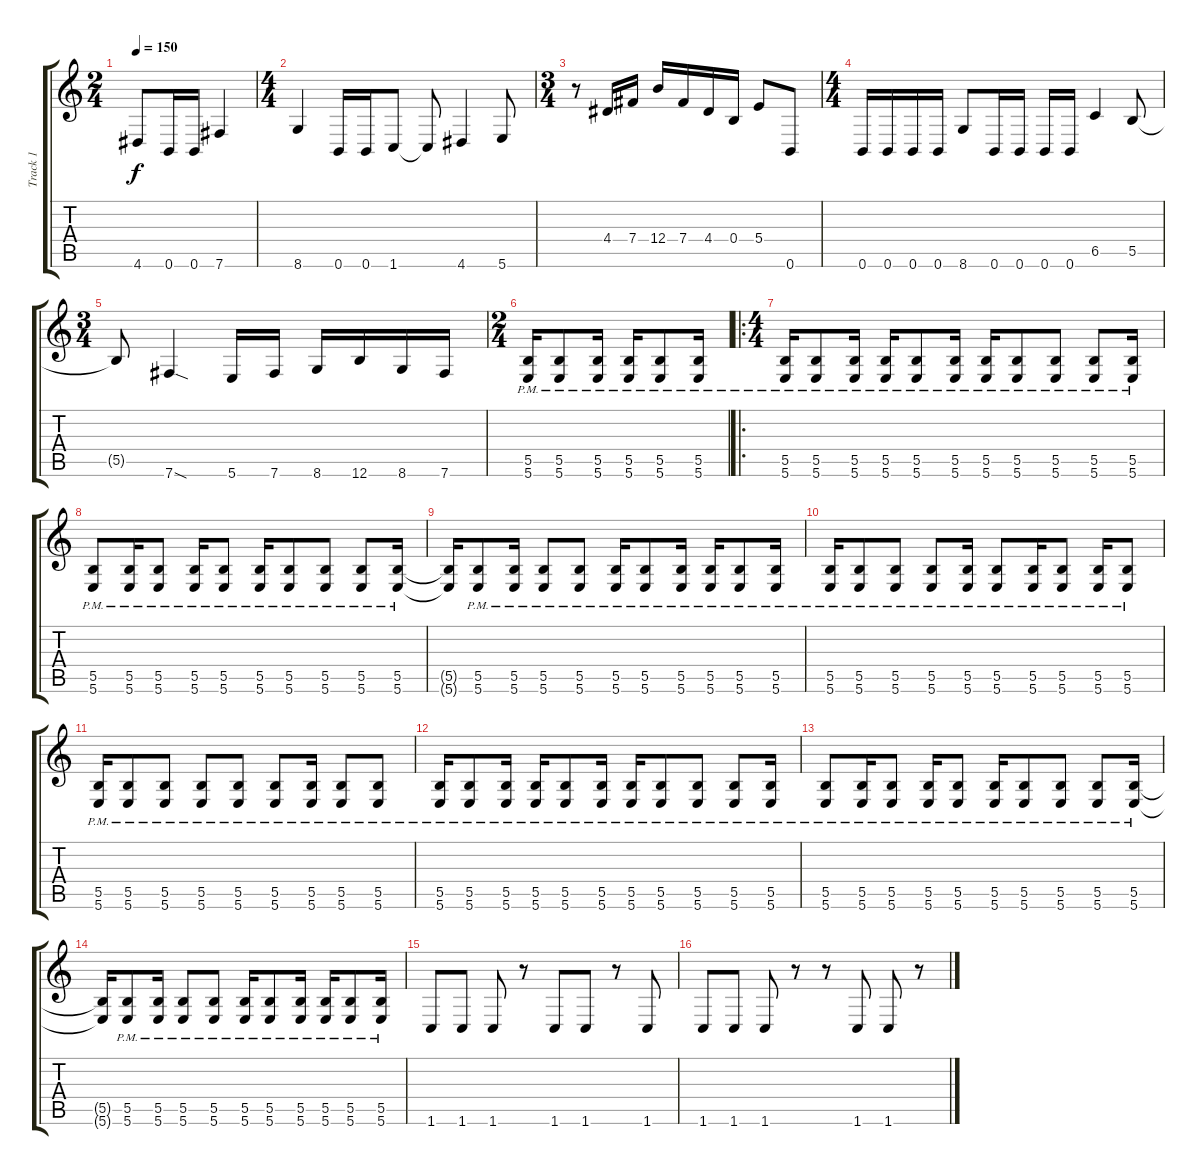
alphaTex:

\track ("Track 1" "Track 1") {instrument distortionguitar}
\staff {score tabs}
\tuning (Db4 Ab3 E3 B2 Gb2 B1) {hide}
\ts (2 4)
\tempo 150
\clef g2
\ks c
4.6{t}.8{dy f} 0.6.16 0.6.16 7.6.4 |
\ts (4 4)
8.6.4 0.6.16 0.6.16 1.6.8 1.6{t}.8 4.6.4 5.6.8 |
\ts (3 4)
r.8 4.4.16 7.4.16 12.4.16 7.4.16 4.4.16 0.4.16 5.4.8 0.6.8 |
\ts (4 4)
0.6.16 0.6.16 0.6.16 0.6.16 8.6.8 0.6.16 0.6.16 0.6.16 0.6.16 6.5.4 5.5.8 |
\ts (3 4)
5.5{t}.8 7.6{sod}.4 5.6.16 7.6.16 8.6.16 12.6.16 8.6.16 7.6.16 |
\ts (2 4)
(5.5{pm} 5.6{pm}).16 (5.5{pm} 5.6{pm}).8 (5.5{pm} 5.6{pm}).16 (5.5{pm} 5.6{pm}).16 (5.5{pm} 5.6{pm}).8 (5.5{pm} 5.6{pm}).16 |
\ro
\ts (4 4)
(5.5{pm} 5.6{pm}).16 (5.5{pm} 5.6{pm}).8 (5.5{pm} 5.6{pm}).16 (5.5{pm} 5.6{pm}).16 (5.5{pm} 5.6{pm}).8 (5.5{pm} 5.6{pm}).16 (5.5{pm} 5.6{pm}).16 (5.5{pm} 5.6{pm}).8 (5.5{pm} 5.6{pm}).8 (5.5{pm} 5.6{pm}).8 (5.5{pm} 5.6{pm}).16 |
(5.5{pm} 5.6{pm}).8 (5.5{pm} 5.6{pm}).16 (5.5{pm} 5.6{pm}).8 (5.5{pm} 5.6{pm}).16 (5.5{pm} 5.6{pm}).8 (5.5{pm} 5.6{pm}).16 (5.5{pm} 5.6{pm}).8 (5.5{pm} 5.6{pm}).8 (5.5{pm} 5.6{pm}).8 (5.5{pm} 5.6{pm}).16 |
(5.5{t} 5.6{t}).16 (5.5{pm} 5.6{pm}).8 (5.5{pm} 5.6{pm}).16 (5.5{pm} 5.6{pm}).8 (5.5{pm} 5.6{pm}).8 (5.5{pm} 5.6{pm}).16 (5.5{pm} 5.6{pm}).8 (5.5{pm} 5.6{pm}).16 (5.5{pm} 5.6{pm}).16 (5.5{pm} 5.6{pm}).8 (5.5{pm} 5.6{pm}).16 |
(5.5{pm} 5.6{pm}).16 (5.5{pm} 5.6{pm}).8 (5.5{pm} 5.6{pm}).8 (5.5{pm} 5.6{pm}).8 (5.5{pm} 5.6{pm}).16 (5.5{pm} 5.6{pm}).8 (5.5{pm} 5.6{pm}).16 (5.5{pm} 5.6{pm}).8 (5.5{pm} 5.6{pm}).16 (5.5{pm} 5.6{pm}).8 |
(5.5{pm} 5.6{pm}).16 (5.5{pm} 5.6{pm}).8 (5.5{pm} 5.6{pm}).8 (5.5{pm} 5.6{pm}).8 (5.5{pm} 5.6{pm}).8 (5.5{pm} 5.6{pm}).8 (5.5{pm} 5.6{pm}).16 (5.5{pm} 5.6{pm}).8 (5.5{pm} 5.6{pm}).8 |
(5.5{pm} 5.6{pm}).16 (5.5{pm} 5.6{pm}).8 (5.5{pm} 5.6{pm}).16 (5.5{pm} 5.6{pm}).16 (5.5{pm} 5.6{pm}).8 (5.5{pm} 5.6{pm}).16 (5.5{pm} 5.6{pm}).16 (5.5{pm} 5.6{pm}).8 (5.5{pm} 5.6{pm}).8 (5.5{pm} 5.6{pm}).8 (5.5{pm} 5.6{pm}).16 |
(5.5{pm} 5.6{pm}).8 (5.5{pm} 5.6{pm}).16 (5.5{pm} 5.6{pm}).8 (5.5{pm} 5.6{pm}).16 (5.5{pm} 5.6{pm}).8 (5.5{pm} 5.6{pm}).16 (5.5{pm} 5.6{pm}).8 (5.5{pm} 5.6{pm}).8 (5.5{pm} 5.6{pm}).8 (5.5{pm} 5.6{pm}).16 |
(5.5{t} 5.6{t}).16 (5.5{pm} 5.6{pm}).8 (5.5{pm} 5.6{pm}).16 (5.5{pm} 5.6{pm}).8 (5.5{pm} 5.6{pm}).8 (5.5{pm} 5.6{pm}).16 (5.5{pm} 5.6{pm}).8 (5.5{pm} 5.6{pm}).16 (5.5{pm} 5.6{pm}).16 (5.5{pm} 5.6{pm}).8 (5.5{pm} 5.6{pm}).16 |
1.6.8 1.6.8 1.6.8 r.8 1.6.8 1.6.8 r.8 1.6.8 |
1.6.8 1.6.8 1.6.8 r.8 r.8 1.6.8 1.6.8 r.8
